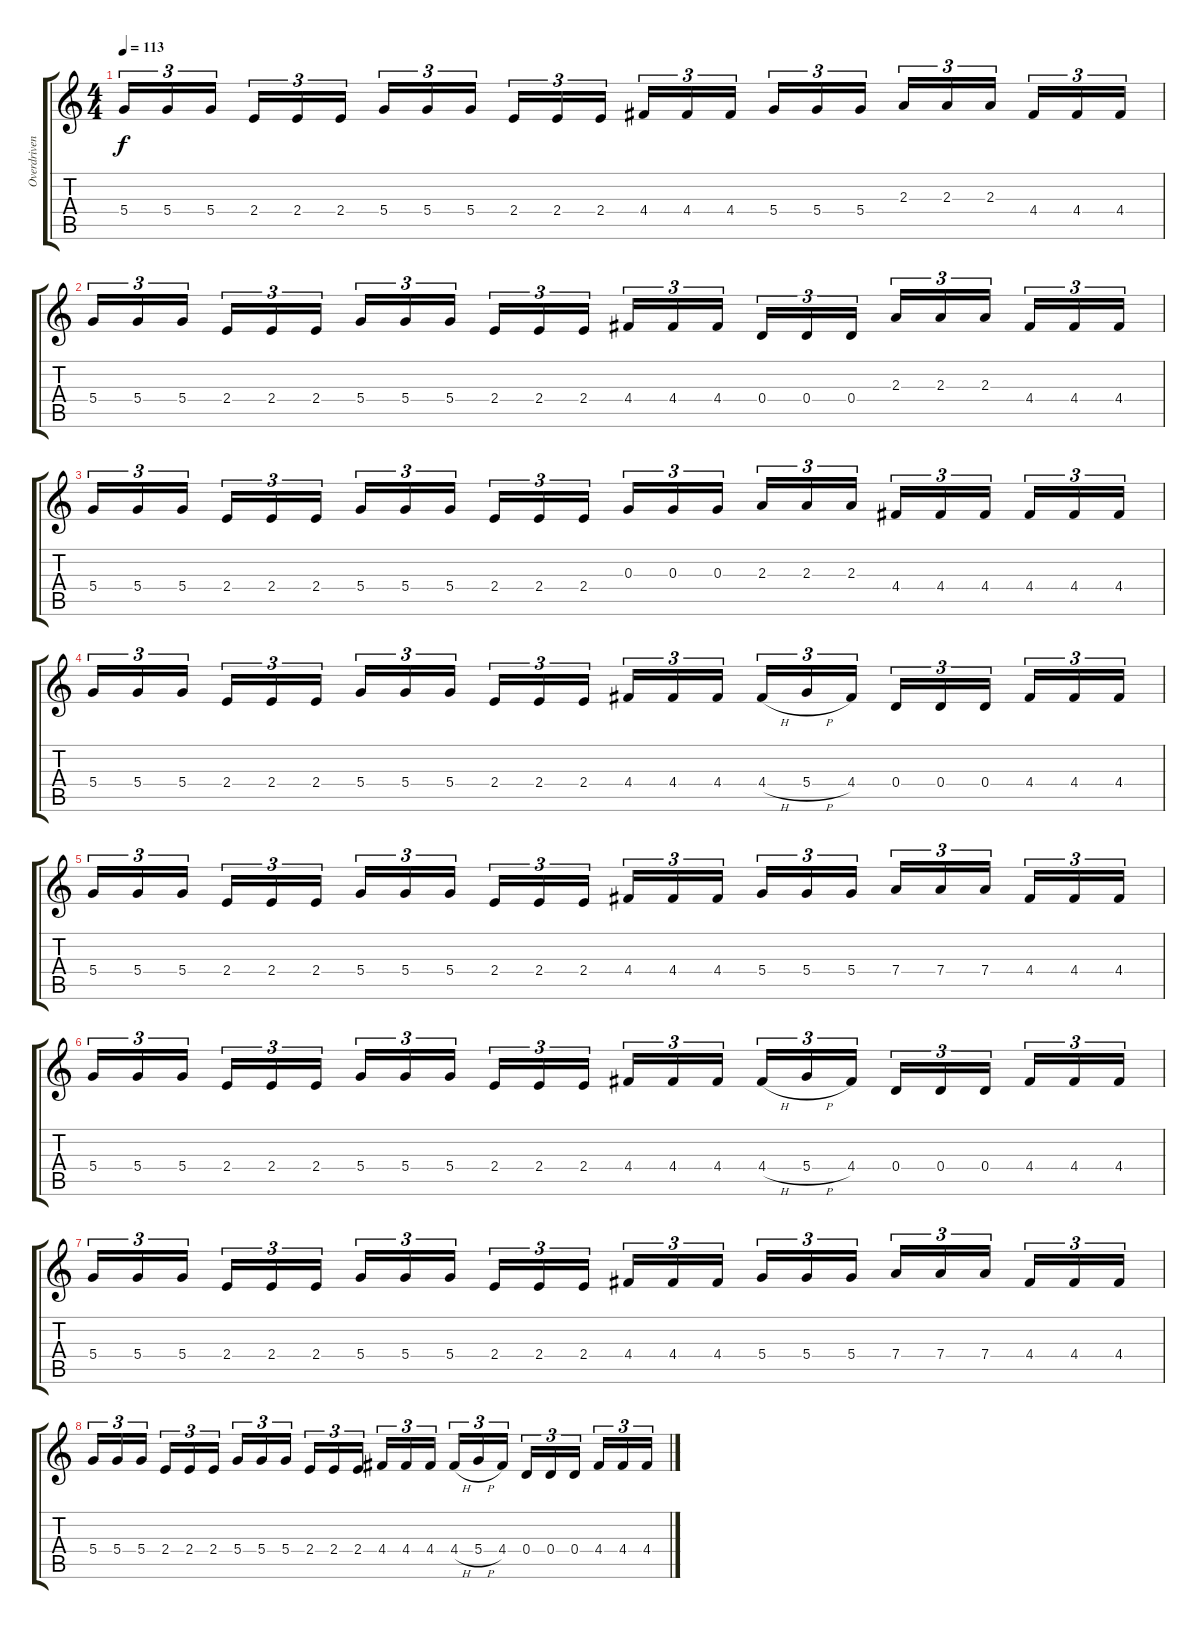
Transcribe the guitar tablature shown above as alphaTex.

\track ("Overdriven Guitar 1" "Overdriven") {instrument overdrivenguitar}
\staff {score tabs}
\tuning (E4 B3 G3 D3 A2 E2) {hide}
\ts (4 4)
\tempo 113
\clef g2
\ks c
5.4.16{tu (3 2) dy f} 5.4.16{tu (3 2)} 5.4.16{tu (3 2)} 2.4.16{tu (3 2)} 2.4.16{tu (3 2)} 2.4.16{tu (3 2)} 5.4.16{tu (3 2)} 5.4.16{tu (3 2)} 5.4.16{tu (3 2)} 2.4.16{tu (3 2)} 2.4.16{tu (3 2)} 2.4.16{tu (3 2)} 4.4.16{tu (3 2)} 4.4.16{tu (3 2)} 4.4.16{tu (3 2)} 5.4.16{tu (3 2)} 5.4.16{tu (3 2)} 5.4.16{tu (3 2)} 2.3.16{tu (3 2)} 2.3.16{tu (3 2)} 2.3.16{tu (3 2)} 4.4.16{tu (3 2)} 4.4.16{tu (3 2)} 4.4.16{tu (3 2)} |
5.4.16{tu (3 2)} 5.4.16{tu (3 2)} 5.4.16{tu (3 2)} 2.4.16{tu (3 2)} 2.4.16{tu (3 2)} 2.4.16{tu (3 2)} 5.4.16{tu (3 2)} 5.4.16{tu (3 2)} 5.4.16{tu (3 2)} 2.4.16{tu (3 2)} 2.4.16{tu (3 2)} 2.4.16{tu (3 2)} 4.4.16{tu (3 2)} 4.4.16{tu (3 2)} 4.4.16{tu (3 2)} 0.4.16{tu (3 2)} 0.4.16{tu (3 2)} 0.4.16{tu (3 2)} 2.3.16{tu (3 2)} 2.3.16{tu (3 2)} 2.3.16{tu (3 2)} 4.4.16{tu (3 2)} 4.4.16{tu (3 2)} 4.4.16{tu (3 2)} |
5.4.16{tu (3 2)} 5.4.16{tu (3 2)} 5.4.16{tu (3 2)} 2.4.16{tu (3 2)} 2.4.16{tu (3 2)} 2.4.16{tu (3 2)} 5.4.16{tu (3 2)} 5.4.16{tu (3 2)} 5.4.16{tu (3 2)} 2.4.16{tu (3 2)} 2.4.16{tu (3 2)} 2.4.16{tu (3 2)} 0.3.16{tu (3 2)} 0.3.16{tu (3 2)} 0.3.16{tu (3 2)} 2.3.16{tu (3 2)} 2.3.16{tu (3 2)} 2.3.16{tu (3 2)} 4.4.16{tu (3 2)} 4.4.16{tu (3 2)} 4.4.16{tu (3 2)} 4.4.16{tu (3 2)} 4.4.16{tu (3 2)} 4.4.16{tu (3 2)} |
5.4.16{tu (3 2)} 5.4.16{tu (3 2)} 5.4.16{tu (3 2)} 2.4.16{tu (3 2)} 2.4.16{tu (3 2)} 2.4.16{tu (3 2)} 5.4.16{tu (3 2)} 5.4.16{tu (3 2)} 5.4.16{tu (3 2)} 2.4.16{tu (3 2)} 2.4.16{tu (3 2)} 2.4.16{tu (3 2)} 4.4.16{tu (3 2)} 4.4.16{tu (3 2)} 4.4.16{tu (3 2)} 4.4{h}.16{tu (3 2)} 5.4{h}.16{tu (3 2)} 4.4.16{tu (3 2)} 0.4.16{tu (3 2)} 0.4.16{tu (3 2)} 0.4.16{tu (3 2)} 4.4.16{tu (3 2)} 4.4.16{tu (3 2)} 4.4.16{tu (3 2)} |
5.4.16{tu (3 2)} 5.4.16{tu (3 2)} 5.4.16{tu (3 2)} 2.4.16{tu (3 2)} 2.4.16{tu (3 2)} 2.4.16{tu (3 2)} 5.4.16{tu (3 2)} 5.4.16{tu (3 2)} 5.4.16{tu (3 2)} 2.4.16{tu (3 2)} 2.4.16{tu (3 2)} 2.4.16{tu (3 2)} 4.4.16{tu (3 2)} 4.4.16{tu (3 2)} 4.4.16{tu (3 2)} 5.4.16{tu (3 2)} 5.4.16{tu (3 2)} 5.4.16{tu (3 2)} 7.4.16{tu (3 2)} 7.4.16{tu (3 2)} 7.4.16{tu (3 2)} 4.4.16{tu (3 2)} 4.4.16{tu (3 2)} 4.4.16{tu (3 2)} |
5.4.16{tu (3 2)} 5.4.16{tu (3 2)} 5.4.16{tu (3 2)} 2.4.16{tu (3 2)} 2.4.16{tu (3 2)} 2.4.16{tu (3 2)} 5.4.16{tu (3 2)} 5.4.16{tu (3 2)} 5.4.16{tu (3 2)} 2.4.16{tu (3 2)} 2.4.16{tu (3 2)} 2.4.16{tu (3 2)} 4.4.16{tu (3 2)} 4.4.16{tu (3 2)} 4.4.16{tu (3 2)} 4.4{h}.16{tu (3 2)} 5.4{h}.16{tu (3 2)} 4.4.16{tu (3 2)} 0.4.16{tu (3 2)} 0.4.16{tu (3 2)} 0.4.16{tu (3 2)} 4.4.16{tu (3 2)} 4.4.16{tu (3 2)} 4.4.16{tu (3 2)} |
5.4.16{tu (3 2)} 5.4.16{tu (3 2)} 5.4.16{tu (3 2)} 2.4.16{tu (3 2)} 2.4.16{tu (3 2)} 2.4.16{tu (3 2)} 5.4.16{tu (3 2)} 5.4.16{tu (3 2)} 5.4.16{tu (3 2)} 2.4.16{tu (3 2)} 2.4.16{tu (3 2)} 2.4.16{tu (3 2)} 4.4.16{tu (3 2)} 4.4.16{tu (3 2)} 4.4.16{tu (3 2)} 5.4.16{tu (3 2)} 5.4.16{tu (3 2)} 5.4.16{tu (3 2)} 7.4.16{tu (3 2)} 7.4.16{tu (3 2)} 7.4.16{tu (3 2)} 4.4.16{tu (3 2)} 4.4.16{tu (3 2)} 4.4.16{tu (3 2)} |
5.4.16{tu (3 2)} 5.4.16{tu (3 2)} 5.4.16{tu (3 2)} 2.4.16{tu (3 2)} 2.4.16{tu (3 2)} 2.4.16{tu (3 2)} 5.4.16{tu (3 2)} 5.4.16{tu (3 2)} 5.4.16{tu (3 2)} 2.4.16{tu (3 2)} 2.4.16{tu (3 2)} 2.4.16{tu (3 2)} 4.4.16{tu (3 2)} 4.4.16{tu (3 2)} 4.4.16{tu (3 2)} 4.4{h}.16{tu (3 2)} 5.4{h}.16{tu (3 2)} 4.4.16{tu (3 2)} 0.4.16{tu (3 2)} 0.4.16{tu (3 2)} 0.4.16{tu (3 2)} 4.4.16{tu (3 2)} 4.4.16{tu (3 2)} 4.4.16{tu (3 2)}
